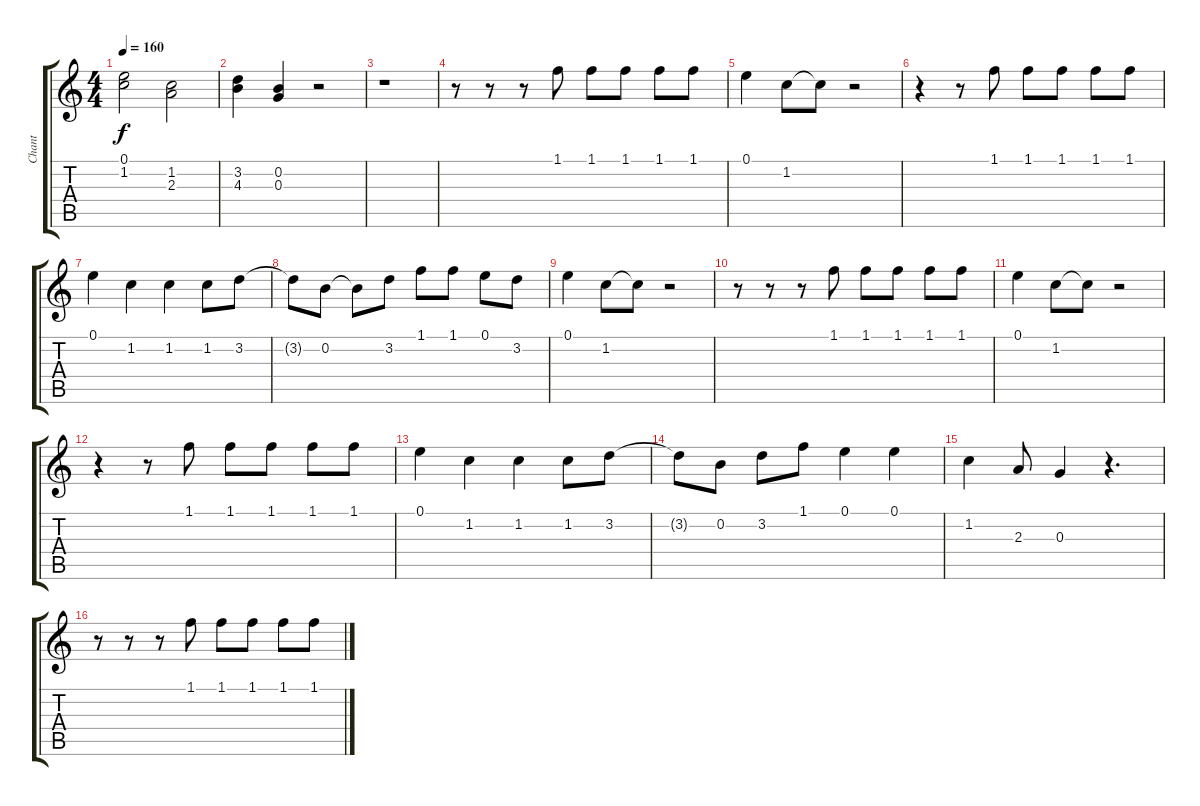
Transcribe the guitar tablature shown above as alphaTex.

\track ("Chant" "Chant") {instrument electricguitarjazz}
\staff {score tabs}
\tuning (E4 B3 G3 D3 A2 E2) {hide}
\ts (4 4)
\tempo 160
\clef g2
\ks c
(0.1 1.2).2{dy f} (1.2 2.3).2 |
(3.2 4.3).4 (0.2 0.3).4 r.2 |
r.1 |
r.8 r.8 r.8 1.1.8 1.1.8 1.1.8 1.1.8 1.1.8 |
0.1.4 1.2.8 1.2{t}.8 r.2 |
r.4 r.8 1.1.8 1.1.8 1.1.8 1.1.8 1.1.8 |
0.1.4 1.2.4 1.2.4 1.2.8 3.2.8 |
3.2{t}.8 0.2.8 0.2{t}.8 3.2.8 1.1.8 1.1.8 0.1.8 3.2.8 |
0.1.4 1.2.8 1.2{t}.8 r.2 |
r.8 r.8 r.8 1.1.8 1.1.8 1.1.8 1.1.8 1.1.8 |
0.1.4 1.2.8 1.2{t}.8 r.2 |
r.4 r.8 1.1.8 1.1.8 1.1.8 1.1.8 1.1.8 |
0.1.4 1.2.4 1.2.4 1.2.8 3.2.8 |
3.2{t}.8 0.2.8 3.2.8 1.1.8 0.1.4 0.1.4 |
1.2.4 2.3.8 0.3.4 r.4{d} |
r.8 r.8 r.8 1.1.8 1.1.8 1.1.8 1.1.8 1.1.8
